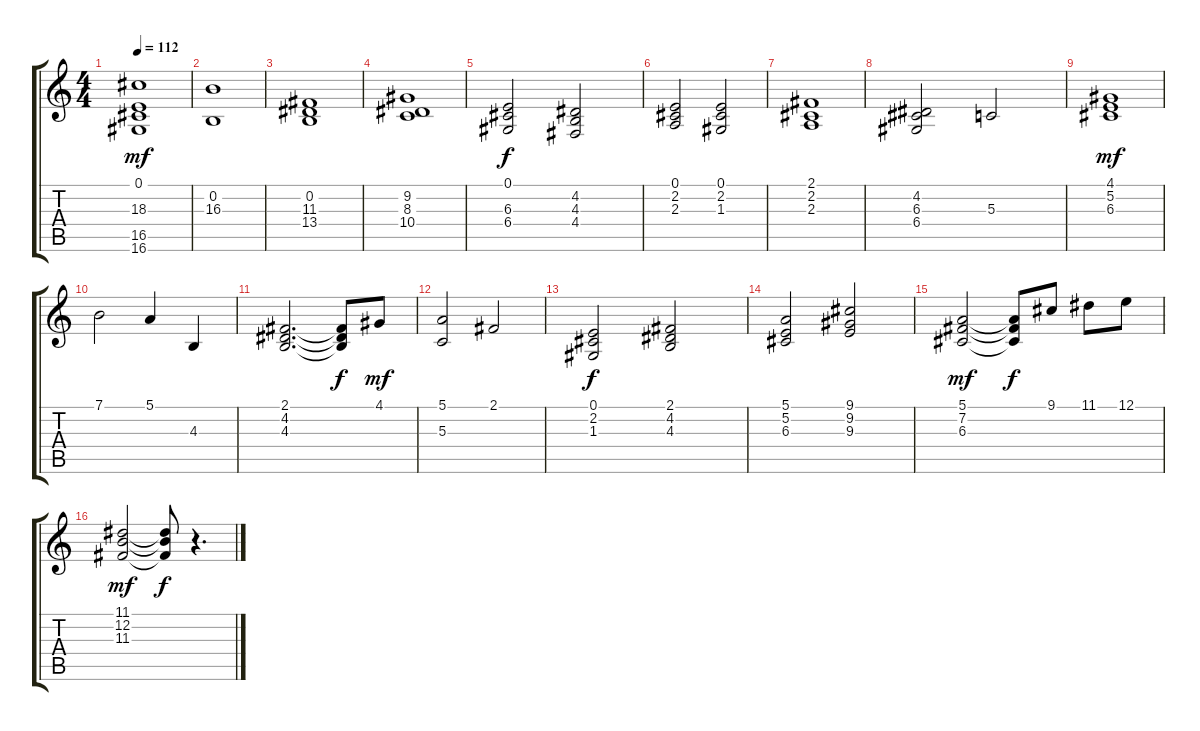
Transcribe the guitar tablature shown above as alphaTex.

\track "" {instrument stringensemble2}
\staff {score tabs}
\tuning (E4 B3 G3 D3 A2 E2) {hide}
\ts (4 4)
\tempo 112
\clef g2
\ks c
(0.1 18.3 16.5 16.6).1{dy mf} |
(0.2 16.3).1 |
(0.2 11.3 13.4).1 |
(9.2 8.3 10.4).1 |
(0.1 6.3 6.4).2{dy f} (4.2 4.3 4.4).2 |
(0.1 2.2 2.3).2 (0.1 2.2 1.3).2 |
(2.1 2.2 2.3).1 |
(4.2 6.3 6.4).2 5.3.2 |
(4.1 5.2 6.3).1{dy mf} |
7.1.2 5.1.4 4.3.4 |
(2.1 4.2 4.3).2{d} (2.1{t} 4.2{t} 4.3{t}).8{dy f} 4.1.8{dy mf} |
(5.1 5.3).2 2.1.2 |
(0.1 2.2 1.3).2{dy f} (2.1 4.2 4.3).2 |
(5.1 5.2 6.3).2 (9.1 9.2 9.3).2 |
(5.1 7.2 6.3).2{dy mf} (5.1{t} 7.2{t} 6.3{t}).8{dy f} 9.1.8 11.1.8 12.1.8 |
(11.1 12.2 11.3).2{dy mf} (11.1{t} 12.2{t} 11.3{t}).8{dy f} r.4{d}
